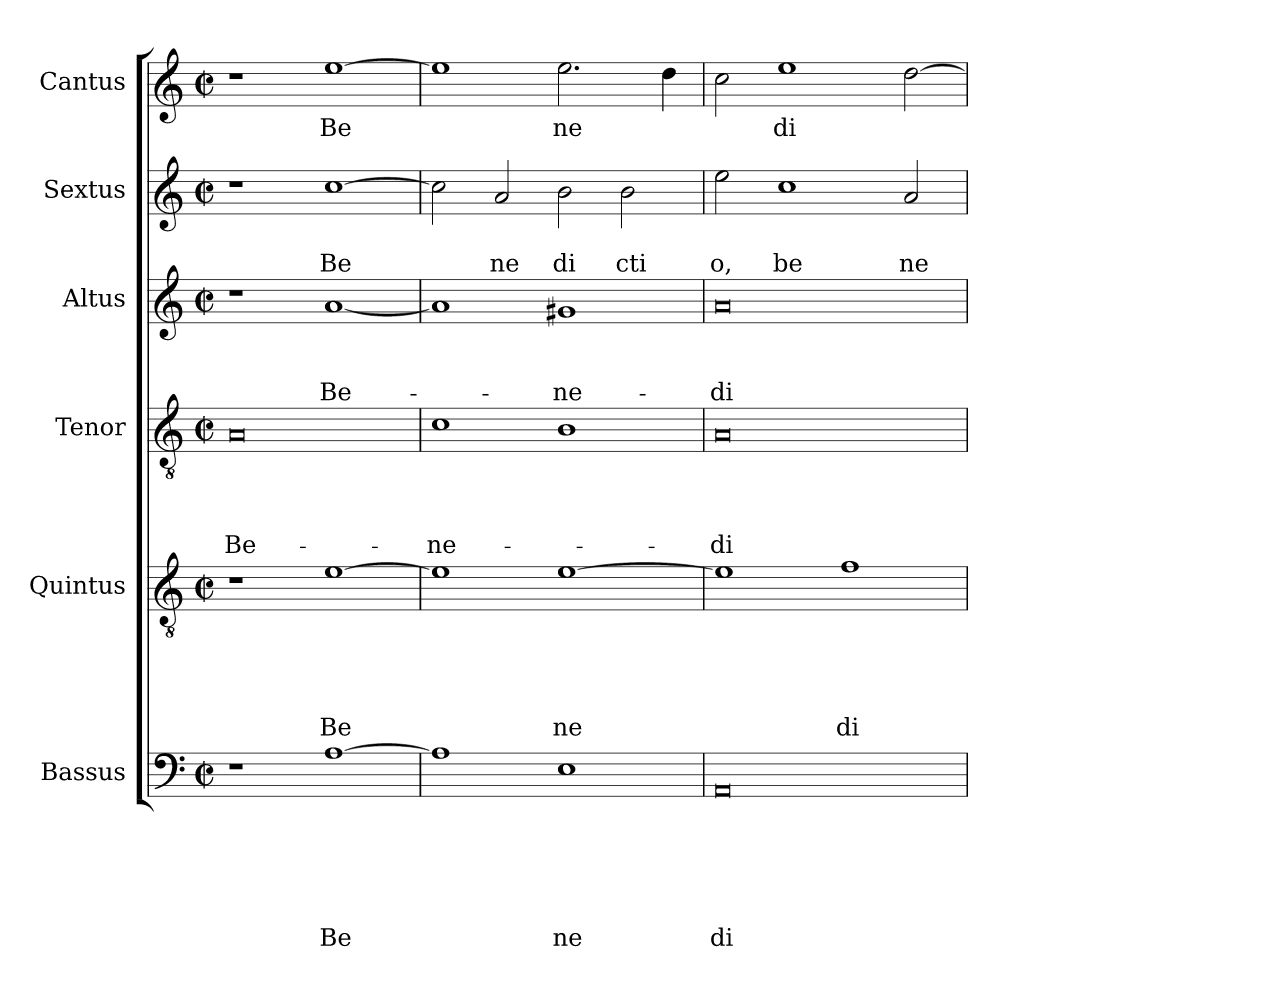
**kern	**text	**text	**text	**text	**text	**text	**kern	**text	**text	**text	**text	**text	**kern	**text	**text	**text	**text	**kern	**text	**text	**text	**kern	**text	**text	**kern	**text
*part6	*part6	*part6	*part6	*part6	*part6	*part6	*part5	*part5	*part5	*part5	*part5	*part5	*part4	*part4	*part4	*part4	*part4	*part3	*part3	*part3	*part3	*part2	*part2	*part2	*part1	*part1
*staff6	*staff6	*staff6	*staff6	*staff6	*staff6	*staff6	*staff5	*staff5	*staff5	*staff5	*staff5	*staff5	*staff4	*staff4	*staff4	*staff4	*staff4	*staff3	*staff3	*staff3	*staff3	*staff2	*staff2	*staff2	*staff1	*staff1
*I"Bassus	*	*	*	*	*	*	*I"Quintus	*	*	*	*	*	*I"Tenor	*	*	*	*	*I"Altus	*	*	*	*I"Sextus	*	*	*I"Cantus	*
*clefF4	*	*	*	*	*	*	*clefGv2	*	*	*	*	*	*clefGv2	*	*	*	*	*clefG2	*	*	*	*clefG2	*	*	*clefG2	*
*k[]	*	*	*	*	*	*	*k[]	*	*	*	*	*	*k[]	*	*	*	*	*k[]	*	*	*	*k[]	*	*	*k[]	*
*C:	*	*	*	*	*	*	*C:	*	*	*	*	*	*C:	*	*	*	*	*C:	*	*	*	*C:	*	*	*C:	*
*M2/2	*	*	*	*	*	*	*M2/2	*	*	*	*	*	*M2/2	*	*	*	*	*M2/2	*	*	*	*M2/2	*	*	*M2/2	*
*met(c|)	*	*	*	*	*	*	*met(c|)	*	*	*	*	*	*met(c|)	*	*	*	*	*met(c|)	*	*	*	*met(c|)	*	*	*met(c|)	*
=1	=1	=1	=1	=1	=1	=1	=1	=1	=1	=1	=1	=1	=1	=1	=1	=1	=1	=1	=1	=1	=1	=1	=1	=1	=1	=1
!	!	!	!	!	!	!	!	!	!	!	!	!	!	!	!	!	!LO:LY:b	!	!	!	!	!	!	!	!	!
1r	.	.	.	.	.	.	1r	.	.	.	.	.	0A	.	.	.	Be-	1r	.	.	.	1r	.	.	1r	.
!	!	!	!	!	!	!LO:LY:b	!	!	!	!	!	!LO:LY:b	!	!	!	!	!	!	!	!	!LO:LY:b	!	!	!LO:LY:b	!	!LO:LY:b
[>1A	.	.	.	.	.	Be	[>1e	.	.	.	.	Be	.	.	.	.	.	[<1a	.	.	Be-	[>1cc	.	Be	[>1ee	Be
=2	=2	=2	=2	=2	=2	=2	=2	=2	=2	=2	=2	=2	=2	=2	=2	=2	=2	=2	=2	=2	=2	=2	=2	=2	=2	=2
!	!	!	!	!	!	!	!	!	!	!	!	!	!	!	!	!	!LO:LY:b	!	!	!	!	!	!	!	!	!
1A]	.	.	.	.	.	.	1e]	.	.	.	.	.	1c	.	.	.	-ne-	1a]	.	.	.	2cc\]	.	.	1ee]	.
!	!	!	!	!	!	!	!	!	!	!	!	!	!	!	!	!	!	!	!	!	!	!	!	!LO:LY:b	!	!
.	.	.	.	.	.	.	.	.	.	.	.	.	.	.	.	.	.	.	.	.	.	2a/	.	ne	.	.
!	!	!	!	!	!	!LO:LY:b	!	!	!	!	!	!LO:LY:b	!	!	!	!	!	!	!	!	!LO:LY:b	!	!	!LO:LY:b	!	!LO:LY:b
1E	.	.	.	.	.	ne	[>1e	.	.	.	.	ne	1B	.	.	.	.	1g#X	.	.	-ne-	2b\	.	di	2.ee\	ne
!	!	!	!	!	!	!	!	!	!	!	!	!	!	!	!	!	!	!	!	!	!	!	!	!LO:LY:b	!	!
.	.	.	.	.	.	.	.	.	.	.	.	.	.	.	.	.	.	.	.	.	.	2b\	.	cti	.	.
.	.	.	.	.	.	.	.	.	.	.	.	.	.	.	.	.	.	.	.	.	.	.	.	.	4dd\	.
=3	=3	=3	=3	=3	=3	=3	=3	=3	=3	=3	=3	=3	=3	=3	=3	=3	=3	=3	=3	=3	=3	=3	=3	=3	=3	=3
!	!	!	!	!	!	!LO:LY:b	!	!	!	!	!	!	!	!	!	!	!LO:LY:b	!	!	!	!LO:LY:b	!	!	!LO:LY:b	!	!
0AA	.	.	.	.	.	di	1e]	.	.	.	.	.	0A	.	.	.	-di-	0a	.	.	-di-	2ee\	.	o,	2cc\	.
!	!	!	!	!	!	!	!	!	!	!	!	!	!	!	!	!	!	!	!	!	!	!	!	!LO:LY:b	!	!LO:LY:b
.	.	.	.	.	.	.	.	.	.	.	.	.	.	.	.	.	.	.	.	.	.	1cc	.	be	1ee	di
!	!	!	!	!	!	!	!	!	!	!	!	!LO:LY:b	!	!	!	!	!	!	!	!	!	!	!	!	!	!
.	.	.	.	.	.	.	1f	.	.	.	.	di	.	.	.	.	.	.	.	.	.	.	.	.	.	.
!	!	!	!	!	!	!	!	!	!	!	!	!	!	!	!	!	!	!	!	!	!	!	!	!LO:LY:b	!	!
.	.	.	.	.	.	.	.	.	.	.	.	.	.	.	.	.	.	.	.	.	.	2a/	.	ne	[>2dd\	.
=	=	=	=	=	=	=	=	=	=	=	=	=	=	=	=	=	=	=	=	=	=	=	=	=	=	=
*-	*-	*-	*-	*-	*-	*-	*-	*-	*-	*-	*-	*-	*-	*-	*-	*-	*-	*-	*-	*-	*-	*-	*-	*-	*-	*-
